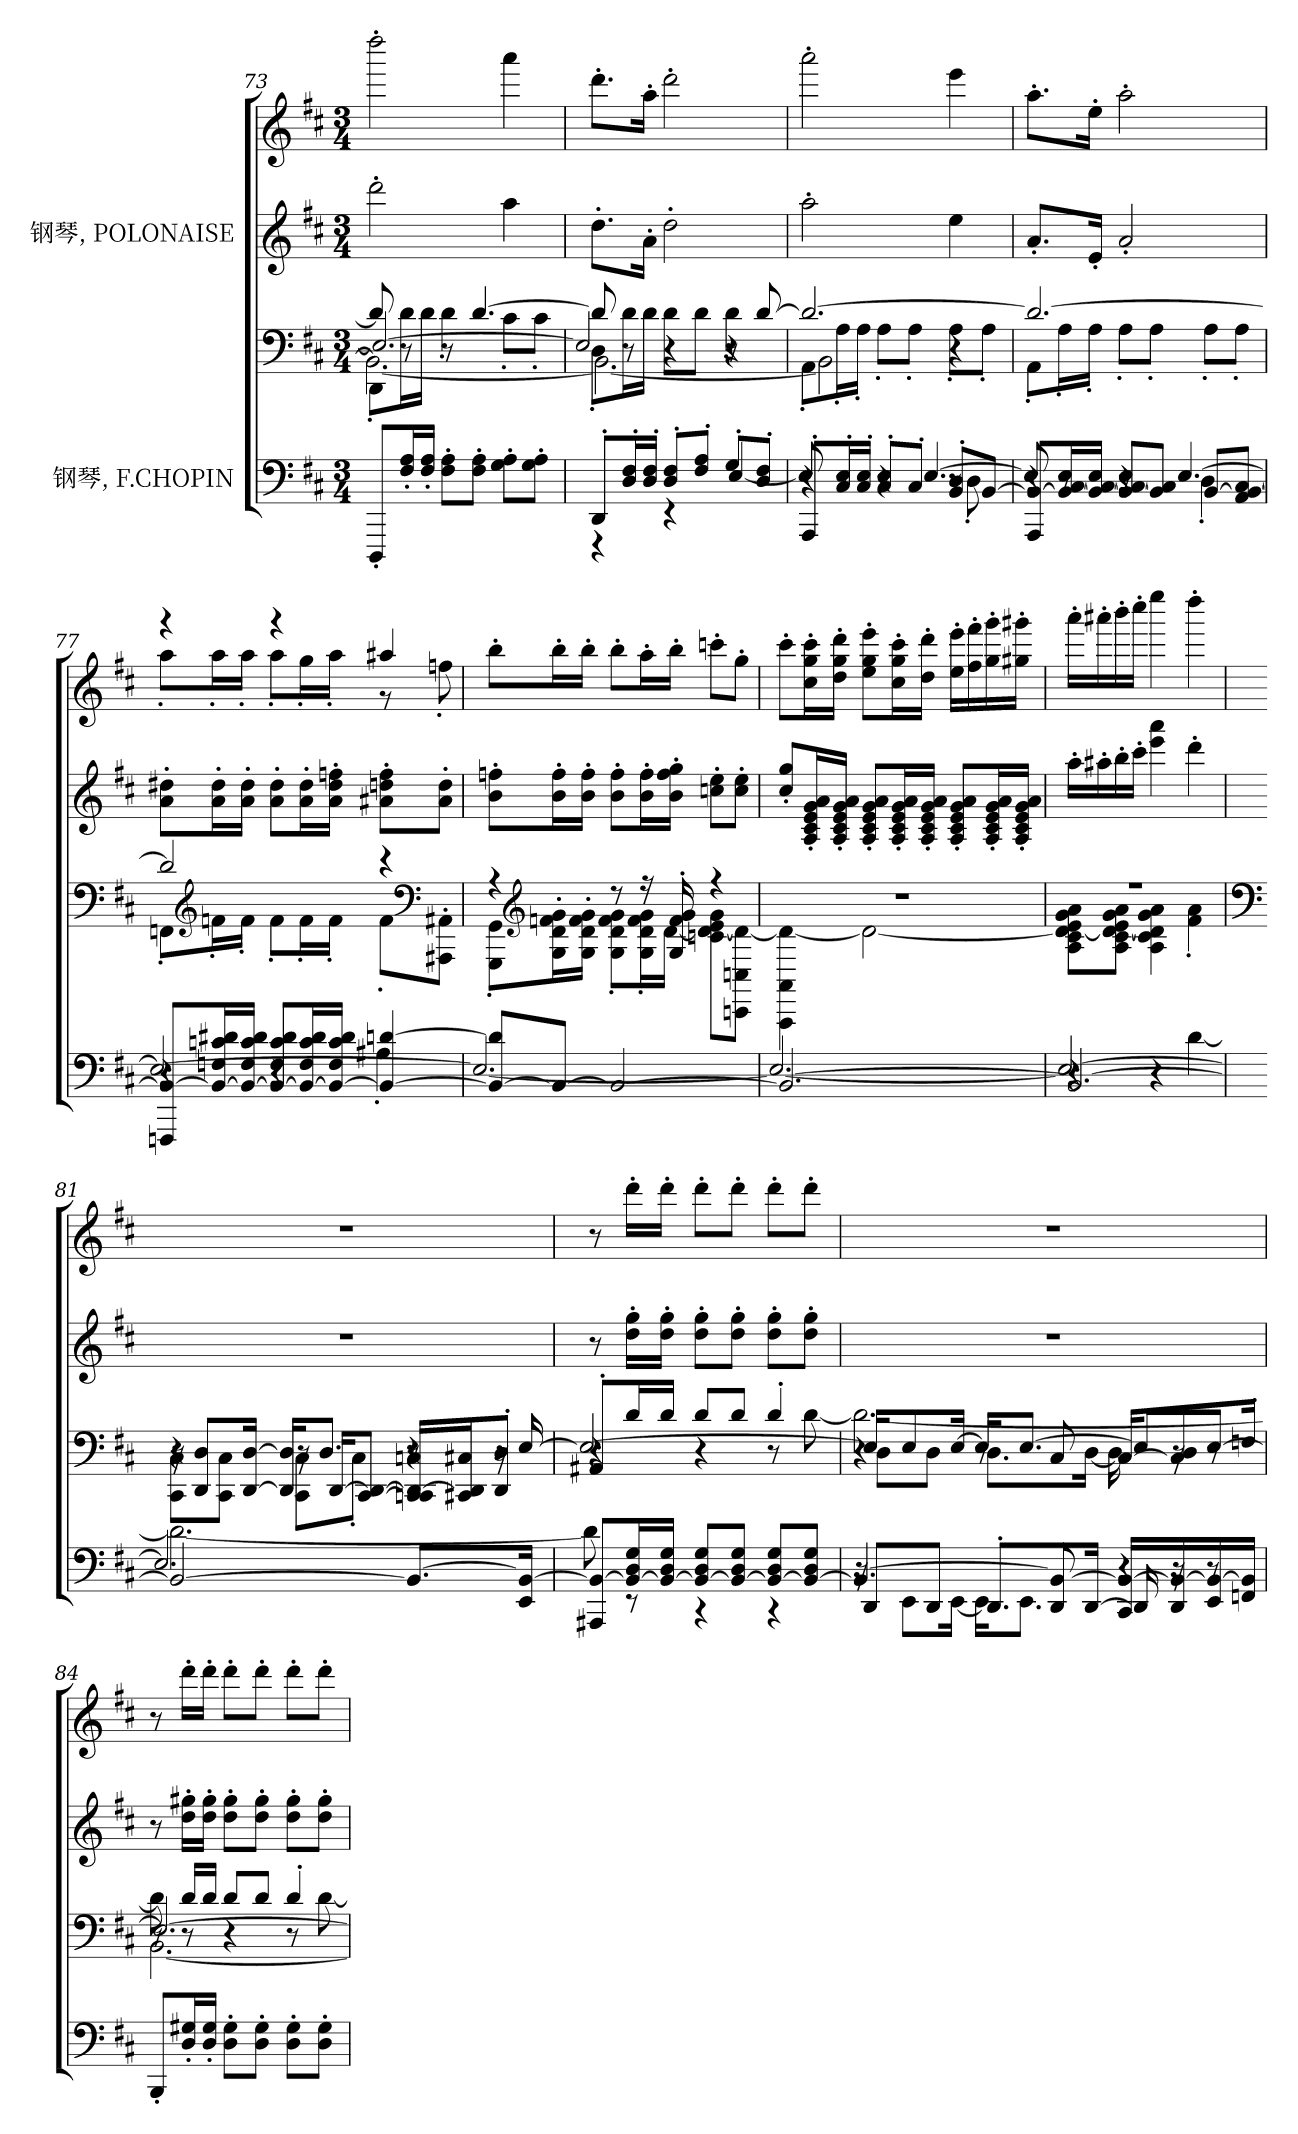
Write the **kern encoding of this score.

**kern	**kern	**kern	**kern
*part2	*part2	*part1	*part1
*staff4	*staff3	*staff2	*staff1
*I"钢琴, F.CHOPIN	*	*I"钢琴, POLONAISE	*
!!LO:LB:g=z
*clefF4	*clefF4	*clefG2	*clefG2
*k[f#c#]	*k[f#c#]	*k[f#c#]	*k[f#c#]
*M3/4	*M3/4	*M3/4	*M3/4
=73	=73	=73	=73
*	*^	*	*
*	*	*^	*	*
*	*	*	*^	*	*
8DDD'/L	8d/]	8DD'\L	2.E/_	2.BB\_	2ddd'\	2dddd'\
16F#/' 16A/'L	8r	16d\L	.	.	.	.
16F#/' 16A/'JJ	.	16d\JJ	.	.	.	.
8F#\' 8A\'L	8r	4d'\	.	.	.	.
8F#\' 8A\'J	[4.d/	.	.	.	.	.
8G\' 8A\'L	.	8c#'\L	.	.	4aa\	4aaa\
8G\' 8A\'J	.	8c#'\J	.	.	.	.
=74	=74	=74	=74	=74	=74	=74
*^	*	*	*	*	*	*
8DD'/L	4r	8d/]	8D'\L	2E/]	2.BB\_	8.dd'\L	8.ddd'\L
16D/' 16F#/'L	.	8r	16d\L	.	.	.	.
16D/' 16F#/'JJ	.	.	16d\JJ	.	.	16a'\Jk	16aa'\Jk
8D/' 8F#/'L	4r	4r	8d\L	.	.	2dd'\	2ddd'\
8F#/' 8A/'J	.	.	8d\J	.	.	.	.
8G'/L	[4E/	8r	4d'\	4r	.	.	.
8D/' 8F#/'J	.	[8d/	.	.	.	.	.
*	*	*	*	*v	*v	*	*
=75	=75	=75	=75	=75	=75	=75
*	*^	*	*	*	*	*
8AAA'/L	4r	8E/]	2.d/_	8AA'\L	2BB\]	2aa'\	2aaa'\
16C#/' 16E/'L	.	8r	.	16A'\L	.	.	.
16C#/' 16E/'JJ	.	.	.	16A'\JJ	.	.	.
8C#/' 8E/'L	4r	8r	.	8A'\L	.	.	.
8C#'/J	.	[4.E/	.	8A'\J	.	.	.
8BB/' 8D/'L	8r	.	.	8A'\L	4r	4ee\	4eee\
[8BB/J	8D'\	.	.	8A'\J	.	.	.
*	*	*	*	*v	*v	*	*
!!LO:PB:g=z
=76	=76	=76	=76	=76	=76	=76
8AAA/ 8BB/_L	4r	8E/]	2.d/_	8AA'\L	8.a'/L	8.aa'\L
16BB/_ 16C#/ 16E/L	.	8r	.	16A'\L	.	.
16BB/_ 16C#/ 16E/JJ	.	.	.	16A'\JJ	16e'/Jk	16ee'\Jk
8BB/_ 8C#/ 8E/L	4r	8r	.	8A'\L	2a'/	2aa'\
8BB/] 8C#/J	.	[4.E/	.	8A'\J	.	.
[8BB/L	4D'\	.	.	8A'\L	.	.
8AA/ 8BB/_ 8C#/J	.	.	.	8A'\J	.	.
=77	=77	=77	=77	=77	=77	=77
*	*	*	*	*	*	*^
8FFFn/ 8BB/_L	4r	2.E/_	2d/]	8FFn'\L	8a\' 8dd#X\'L	4r	8aa'\L
*	*	*	*clefG2	*	*	*	*
16BB/_ 16Fn/ 16cn/ 16d#X/L	.	.	.	16fn'\L	16a\' 16dd#\'L	.	16aa'\L
16BB/_ 16F/ 16c/ 16d#/JJ	.	.	.	16f'\JJ	16a\' 16dd#\'JJ	.	16aa'\JJ
8BB/_ 8F/ 8c/ 8d#/L	4r	.	.	8f'\L	8a\' 8dd#\'L	4r	8aa'\L
16BB/_ 16F/ 16c/ 16d#/L	.	.	.	16f'\L	16a\' 16dd#\'L	.	16gg'\L
16BB/_ 16F/ 16c/ 16d#/JJ	.	.	.	16f'\JJ	16a\' 16dd#\' 16ffn\'JJ	.	16aa'\JJ
4BB/_ [4dn/	4A#X'\	.	4r	8f'\L	8a#X\' 8ddn\' 8ff\'L	4aa#X/	8r
*	*	*	*clefF4	*	*	*	*
.	.	.	.	8AAA#X\' 8AA#X\'J	8a#\' 8dd\'J	.	8ffn'\
*	*v	*v	*	*	*	*v	*v
!!LO:LB:g=z
=78	=78	=78	=78	=78	=78
8BB/_ 8d/]L	2.E/_	4r	8GGG\' 8GG\'L	8b\' 8ffn\'L	8bb'\L
*	*	*clefG2	*	*	*
8BB/J_	.	.	16G\' 16d\' 16fn\' 16g\'L	16b\' 16ff\'L	16bb'\L
.	.	.	16G\' 16d\' 16f\' 16g\'JJ	16b\' 16ff\'JJ	16bb'\JJ
2BB/_	.	8r	8G\' 8d\' 8f\' 8g\'L	8b\' 8ff\'L	8bb'\L
.	.	16r	16G\' 16d\' 16f\' 16g\'L	16b\' 16ff\'L	16aa'\L
.	.	16G/' 16f/' 16g/'	[16d\JJ	16b\' 16ff\' 16gg\'JJ	16bb'\JJ
.	.	4r	8cn\ 8d\_ 8e\ 8g\L	8ccn\' 8ee\'L	8cccn'\L
.	.	.	8CCn\ 8Cn\ 8d\_J	8cc\' 8ee\'J	8gg'\J
=79	=79	=79	=79	=79	=79
2.BB/_	2.E/_	2.r	4AAA\ 4AA\ 4d\_	8cc#/' 8gg/'L	8ccc#'\L
.	.	.	.	16A/' 16c#/' 16e/' 16g/' 16a/'L	16cc#\' 16gg\' 16ccc#\'L
.	.	.	.	16A/' 16c#/' 16e/' 16g/' 16a/'JJ	16dd\' 16gg\' 16ddd\'JJ
.	.	.	2d\_	8A/' 8c#/' 8e/' 8g/' 8a/'L	8ee\' 8gg\' 8eee\'L
.	.	.	.	16A/' 16c#/' 16e/' 16g/' 16a/'L	16cc#\' 16gg\' 16ccc#\'L
.	.	.	.	16A/' 16c#/' 16e/' 16g/' 16a/'JJ	16dd\' 16ddd\'JJ
.	.	.	.	8A/' 8c#/' 8e/' 8g/' 8a/'L	16ee\' 16eee\'LL
.	.	.	.	.	16ff#\' 16fff#\'
.	.	.	.	16A/' 16c#/' 16e/' 16g/' 16a/'L	16gg\' 16ggg\'
.	.	.	.	16A/' 16c#/' 16e/' 16g/' 16a/'JJ	16gg#X\' 16ggg#X\'JJ
!!LO:LB:g=z
=80	=80	=80	=80	=80	=80
*	*^	*	*	*	*
2.BB/_	4r	2.E/_	2.r	8A\ 8c#\ 8d\_ 8e\ 8g\ 8a\L	16aa'\LL	16aaa'\LL
.	.	.	.	.	16aa#X'\	16aaa#X'\
.	.	.	.	8A\ 8c#\ 8d\_ 8e\ 8g\ 8a\J	16bb'\	16bbb'\
.	.	.	.	.	16ccc#'\JJ	16cccc#'\JJ
.	4r	.	.	4A\ 4c#\ 4d\] 4g\ 4a\	4eee\ 4aaa\	4eeee\
.	[4d\	.	.	4f#\' 4a\'	4ddd'\	4dddd'\
*	*	*	*v	*v	*	*
=81	=81	=81	=81	=81	=81
*	*	*	*clefF4	*	*
*	*	*	*^	*	*
*	*	*	*	*^	*	*
2BB/_	2.d\_	2.E/]	4r	8CC#\ 8C#\L	16r	2.r	2.r
.	.	.	.	.	8DD/ 8D/L	.	.
.	.	.	.	8CC#\ 8C#\J	.	.	.
.	.	.	.	.	[16DD/ [16D/Jk	.	.
.	.	.	16r	8CC#\ 8C#\L	16DD/] 16D/]KL	.	.
.	.	.	[16DD/KL	.	8.D/J	.	.
.	.	.	[8CC#/ 8DD/_J	8C#'\J	.	.	.
8.BB/L_	.	.	16CCn/ 16CC#/] 16DD/_ 16Cn/LL	4r	8r	.	.
.	.	.	16CC#X/ 16DD/] 16C#X/J	.	.	.	.
.	.	.	8DD/' 8D/'J	.	16r	.	.
16EE/ 16BB/_Jk	.	.	.	.	[16E/	.	.
*	*v	*v	*	*	*	*	*
!!LO:PB:g=z
=82	=82	=82	=82	=82	=82	=82
8AAA#X/ 8BB/_L	8d\]	8AA#X'/L	4r	2.E/_	8r	8r
16BB/_ 16D/ 16G/L	8r	16d/L	.	.	16dd\' 16gg\'LL	16ddd'\LL
16BB/_ 16D/ 16G/JJ	.	16d/JJ	.	.	16dd\' 16gg\'JJ	16ddd'\JJ
8BB/_ 8D/ 8G/L	4r	8d/L	4r	.	8dd\' 8gg\'L	8ddd'\L
8BB/_ 8D/ 8G/J	.	8d/J	.	.	8dd\' 8gg\'J	8ddd'\J
8BB/_ 8D/ 8G/L	4r	4d'/	8r	.	8dd\' 8gg\'L	8ddd'\L
8BB/_ 8D/ 8G/J	.	.	[8d\	.	8dd\' 8gg\'J	8ddd'\J
=83	=83	=83	=83	=83	=83	=83
*	*^	*	*	*^	*	*
4.BB/_	16r	8DD/L	4r	2.d\_	16E/KL]	8D\L	2.r	2.r
.	8EE\L	.	.	.	8E/	.	.	.
.	.	8DD/J	.	.	.	8D\J	.	.
.	[16EE\Jk	.	.	.	[16E/Jk	.	.	.
.	16EE\KL]	8.DD'/L	8r	.	16E/KL]	8.D\L	.	.
.	8.EE\J	.	.	.	[8.E/J	.	.	.
8DD/ 8BB/_	.	.	8C#/	.	.	.	.	.
.	.	[16DD/Jk	.	.	.	[16D\Jk	.	.
16CC#/ 16BB/_LL	4r	16DD/]	[16C#/KL	.	8E/L]	16D\]	.	.
16DD/ 16BB/_	.	16r	8C#/] 8D/	.	.	16r	.	.
16EE/ 16BB/_	.	8r	.	.	[8E/J	8r	.	.
16FFn/ 16BB/]JJ	.	.	16Fn'/Jk	.	.	.	.	.
*v	*v	*v	*	*	*	*	*	*
!!LO:LB:g=z
=84	=84	=84	=84	=84	=84	=84
8BBB'/L	8r	8d\]	2.E/_	[2.BB\	8r	8r
16D/' 16G#X/'L	16d/LL	8r	.	.	16dd\' 16gg#X\'LL	16ddd'\LL
16D/' 16G#/'JJ	16d/JJ	.	.	.	16dd\' 16gg#\'JJ	16ddd'\JJ
8D\' 8G#\'L	8d/L	4r	.	.	8dd\' 8gg#\'L	8ddd'\L
8D\' 8G#\'J	8d/J	.	.	.	8dd\' 8gg#\'J	8ddd'\J
8D\' 8G#\'L	4d'/	8r	.	.	8dd\' 8gg#\'L	8ddd'\L
8D\' 8G#\'J	.	[8d\	.	.	8dd\' 8gg#\'J	8ddd'\J
*	*v	*v	*v	*v	*	*
=	=	=	=
*-	*-	*-	*-
